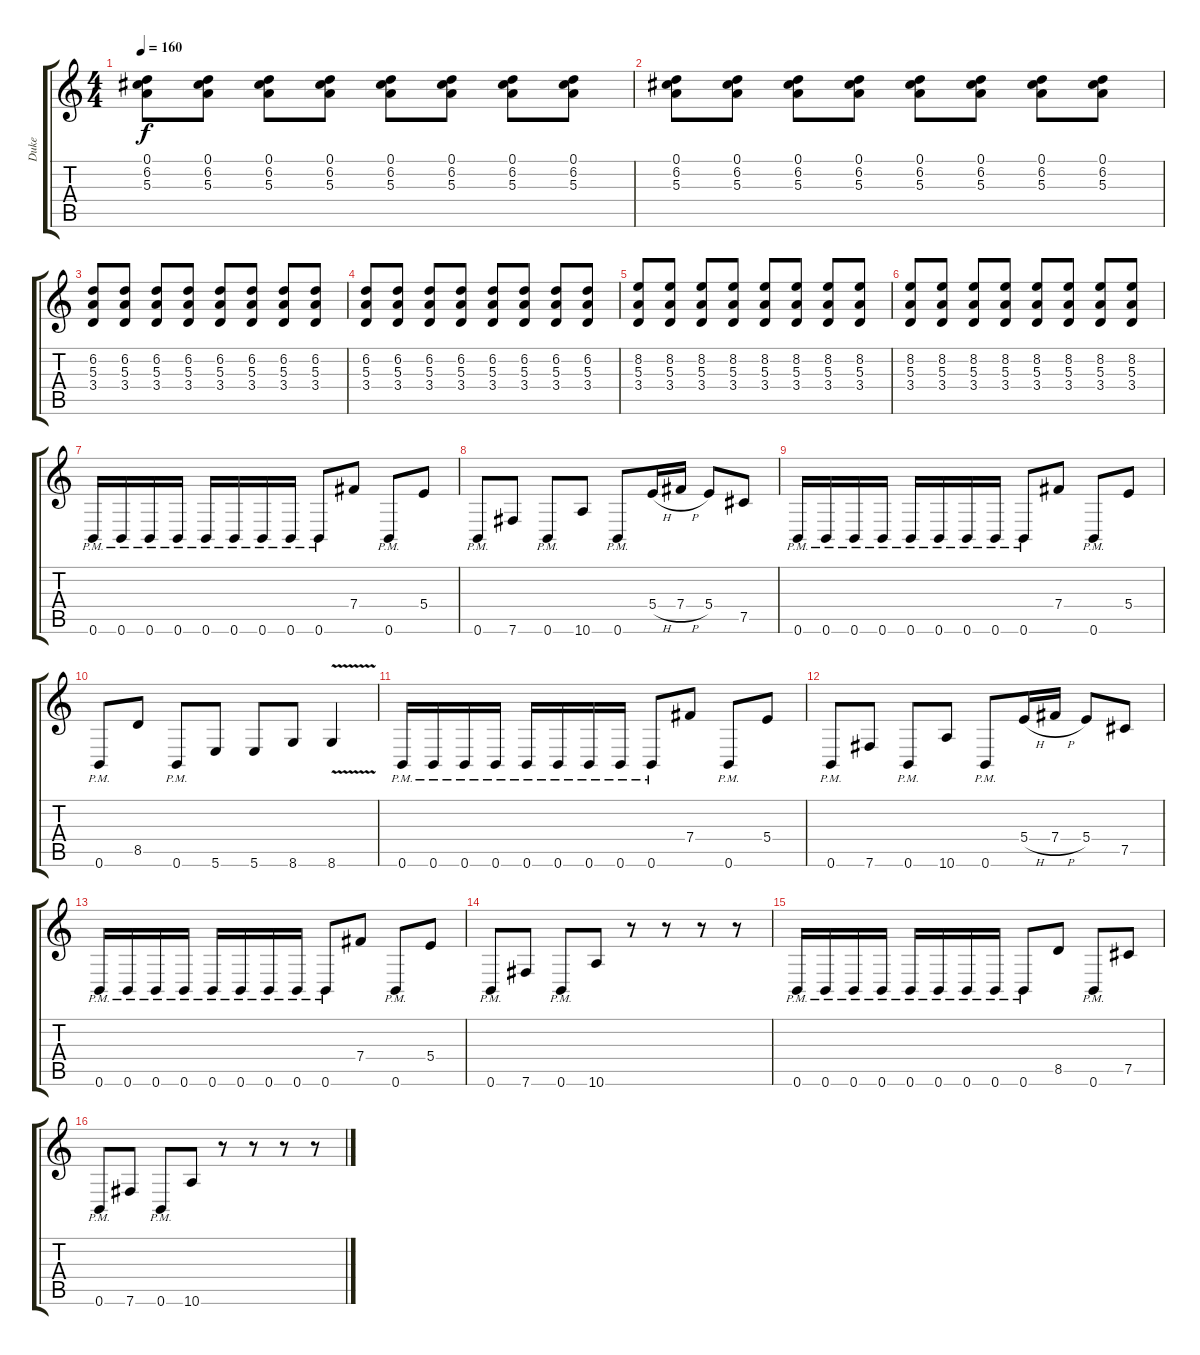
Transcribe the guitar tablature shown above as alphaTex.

\track ("Duke" "Duke") {instrument overdrivenguitar}
\staff {score tabs}
\tuning (Db4 Ab3 E3 B2 Gb2 B1) {hide}
\ts (4 4)
\tempo 160
\clef g2
\ks c
(0.1 6.2 5.3).8{dy f} (0.1 6.2 5.3).8 (0.1 6.2 5.3).8 (0.1 6.2 5.3).8 (0.1 6.2 5.3).8 (0.1 6.2 5.3).8 (0.1 6.2 5.3).8 (0.1 6.2 5.3).8 |
(0.1 6.2 5.3).8 (0.1 6.2 5.3).8 (0.1 6.2 5.3).8 (0.1 6.2 5.3).8 (0.1 6.2 5.3).8 (0.1 6.2 5.3).8 (0.1 6.2 5.3).8 (0.1 6.2 5.3).8 |
(6.2 5.3 3.4).8 (6.2 5.3 3.4).8 (6.2 5.3 3.4).8 (6.2 5.3 3.4).8 (6.2 5.3 3.4).8 (6.2 5.3 3.4).8 (6.2 5.3 3.4).8 (6.2 5.3 3.4).8 |
(6.2 5.3 3.4).8 (6.2 5.3 3.4).8 (6.2 5.3 3.4).8 (6.2 5.3 3.4).8 (6.2 5.3 3.4).8 (6.2 5.3 3.4).8 (6.2 5.3 3.4).8 (6.2 5.3 3.4).8 |
(8.2 5.3 3.4).8 (8.2 5.3 3.4).8 (8.2 5.3 3.4).8 (8.2 5.3 3.4).8 (8.2 5.3 3.4).8 (8.2 5.3 3.4).8 (8.2 5.3 3.4).8 (8.2 5.3 3.4).8 |
(8.2 5.3 3.4).8 (8.2 5.3 3.4).8 (8.2 5.3 3.4).8 (8.2 5.3 3.4).8 (8.2 5.3 3.4).8 (8.2 5.3 3.4).8 (8.2 5.3 3.4).8 (8.2 5.3 3.4).8 |
0.6{pm}.16 0.6{pm}.16 0.6{pm}.16 0.6{pm}.16 0.6{pm}.16 0.6{pm}.16 0.6{pm}.16 0.6{pm}.16 0.6{pm}.8 7.4.8 0.6{pm}.8 5.4.8 |
0.6{pm}.8 7.6.8 0.6{pm}.8 10.6.8 0.6{pm}.8 5.4{h}.16 7.4{h}.16 5.4.8 7.5.8 |
0.6{pm}.16 0.6{pm}.16 0.6{pm}.16 0.6{pm}.16 0.6{pm}.16 0.6{pm}.16 0.6{pm}.16 0.6{pm}.16 0.6{pm}.8 7.4.8 0.6{pm}.8 5.4.8 |
0.6{pm}.8 8.5.8 0.6{pm}.8 5.6.8 5.6.8 8.6.8 8.6{v}.4 |
0.6{pm}.16 0.6{pm}.16 0.6{pm}.16 0.6{pm}.16 0.6{pm}.16 0.6{pm}.16 0.6{pm}.16 0.6{pm}.16 0.6{pm}.8 7.4.8 0.6{pm}.8 5.4.8 |
0.6{pm}.8 7.6.8 0.6{pm}.8 10.6.8 0.6{pm}.8 5.4{h}.16 7.4{h}.16 5.4.8 7.5.8 |
0.6{pm}.16 0.6{pm}.16 0.6{pm}.16 0.6{pm}.16 0.6{pm}.16 0.6{pm}.16 0.6{pm}.16 0.6{pm}.16 0.6{pm}.8 7.4.8 0.6{pm}.8 5.4.8 |
0.6{pm}.8 7.6.8 0.6{pm}.8 10.6.8 r.8 r.8 r.8 r.8 |
0.6{pm}.16 0.6{pm}.16 0.6{pm}.16 0.6{pm}.16 0.6{pm}.16 0.6{pm}.16 0.6{pm}.16 0.6{pm}.16 0.6{pm}.8 8.5.8 0.6{pm}.8 7.5.8 |
0.6{pm}.8 7.6.8 0.6{pm}.8 10.6.8 r.8 r.8 r.8 r.8
